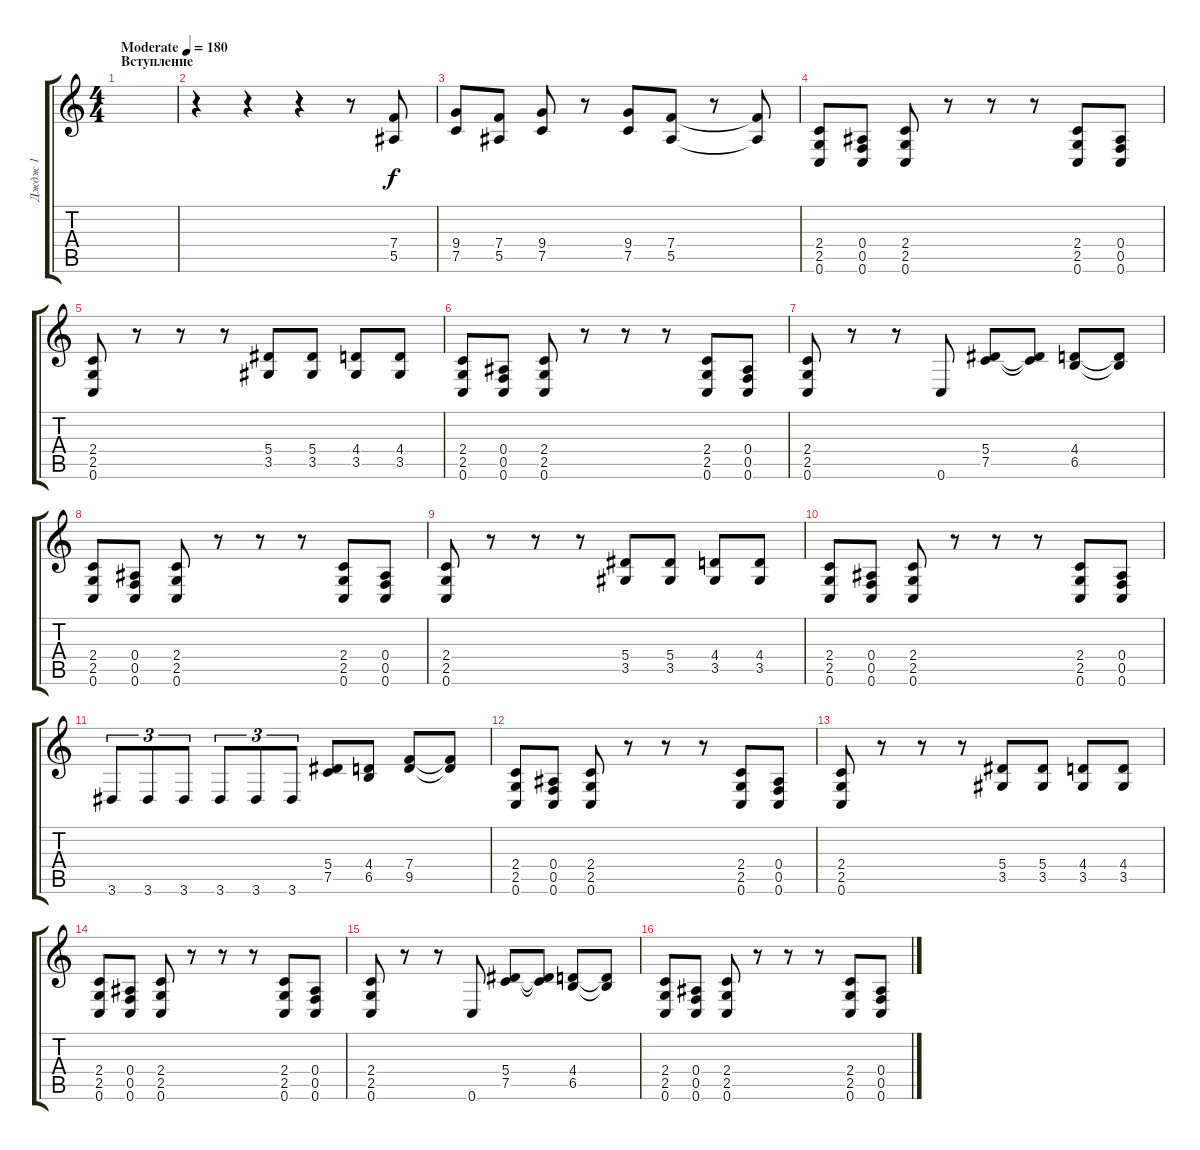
\track ("Дждж 1" "Дждж 1") {instrument distortionguitar}
\staff {score tabs}
\tuning (C4 G3 Eb3 Bb2 F2 C2) {hide}
\ts (4 4)
\section ("" "Вступление")
\tempo (180 "Moderate")
\clef g2
\ks c
|
r.4 r.4 r.4 r.8 (7.4 5.5).8 |
(9.4 7.5).8 (7.4 5.5).8 (9.4 7.5).8 r.8 (9.4 7.5).8 (7.4 5.5).8 r.8 (7.4{t} 5.5{t}).8 |
(2.4 2.5 0.6).8 (0.4 0.5 0.6).8 (2.4 2.5 0.6).8 r.8 r.8 r.8 (2.4 2.5 0.6).8 (0.4 0.5 0.6).8 |
(2.4 2.5 0.6).8 r.8 r.8 r.8 (5.4 3.5).8 (5.4 3.5).8 (4.4 3.5).8 (4.4 3.5).8 |
(2.4 2.5 0.6).8 (0.4 0.5 0.6).8 (2.4 2.5 0.6).8 r.8 r.8 r.8 (2.4 2.5 0.6).8 (0.4 0.5 0.6).8 |
(2.4 2.5 0.6).8 r.8 r.8 0.6.8 (5.4 7.5).8 (5.4{t} 7.5{t}).8 (4.4 6.5).8 (4.4{t} 6.5{t}).8 |
(2.4 2.5 0.6).8 (0.4 0.5 0.6).8 (2.4 2.5 0.6).8 r.8 r.8 r.8 (2.4 2.5 0.6).8 (0.4 0.5 0.6).8 |
(2.4 2.5 0.6).8 r.8 r.8 r.8 (5.4 3.5).8 (5.4 3.5).8 (4.4 3.5).8 (4.4 3.5).8 |
(2.4 2.5 0.6).8 (0.4 0.5 0.6).8 (2.4 2.5 0.6).8 r.8 r.8 r.8 (2.4 2.5 0.6).8 (0.4 0.5 0.6).8 |
3.6.8{tu (3 2)} 3.6.8{tu (3 2)} 3.6.8{tu (3 2)} 3.6.8{tu (3 2)} 3.6.8{tu (3 2)} 3.6.8{tu (3 2)} (5.4 7.5).8 (4.4 6.5).8 (7.4 9.5).8 (7.4{t} 9.5{t}).8 |
(2.4 2.5 0.6).8 (0.4 0.5 0.6).8 (2.4 2.5 0.6).8 r.8 r.8 r.8 (2.4 2.5 0.6).8 (0.4 0.5 0.6).8 |
(2.4 2.5 0.6).8 r.8 r.8 r.8 (5.4 3.5).8 (5.4 3.5).8 (4.4 3.5).8 (4.4 3.5).8 |
(2.4 2.5 0.6).8 (0.4 0.5 0.6).8 (2.4 2.5 0.6).8 r.8 r.8 r.8 (2.4 2.5 0.6).8 (0.4 0.5 0.6).8 |
(2.4 2.5 0.6).8 r.8 r.8 0.6.8 (5.4 7.5).8 (5.4{t} 7.5{t}).8 (4.4 6.5).8 (4.4{t} 6.5{t}).8 |
(2.4 2.5 0.6).8 (0.4 0.5 0.6).8 (2.4 2.5 0.6).8 r.8 r.8 r.8 (2.4 2.5 0.6).8 (0.4 0.5 0.6).8
